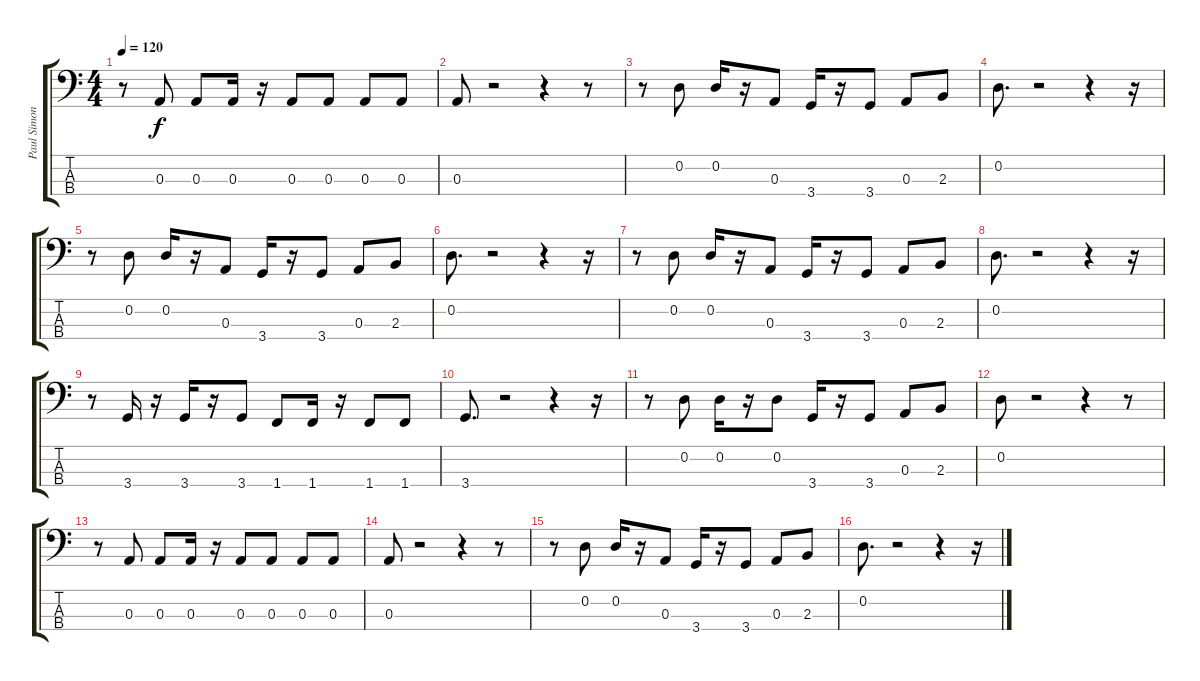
\track ("Paul Simonon" "Paul Simon") {instrument electricbassfinger}
\staff {score tabs}
\tuning (G2 D2 A1 E1) {hide}
\ts (4 4)
\tempo 120
\clef f4
\ks c
r.8{dy f} 0.3.8 0.3.8 0.3.16 r.16 0.3.8 0.3.8 0.3.8 0.3.8 |
0.3.8 r.2 r.4 r.8 |
r.8 0.2.8 0.2.16 r.16 0.3.8 3.4.16 r.16 3.4.8 0.3.8 2.3.8 |
0.2.8{d} r.2 r.4 r.16 |
r.8 0.2.8 0.2.16 r.16 0.3.8 3.4.16 r.16 3.4.8 0.3.8 2.3.8 |
0.2.8{d} r.2 r.4 r.16 |
r.8 0.2.8 0.2.16 r.16 0.3.8 3.4.16 r.16 3.4.8 0.3.8 2.3.8 |
0.2.8{d} r.2 r.4 r.16 |
r.8 3.4.16 r.16 3.4.16 r.16 3.4.8 1.4.8 1.4.16 r.16 1.4.8 1.4.8 |
3.4.8{d} r.2 r.4 r.16 |
r.8 0.2.8 0.2.16 r.16 0.2.8 3.4.16 r.16 3.4.8 0.3.8 2.3.8 |
0.2.8 r.2 r.4 r.8 |
r.8 0.3.8 0.3.8 0.3.16 r.16 0.3.8 0.3.8 0.3.8 0.3.8 |
0.3.8 r.2 r.4 r.8 |
r.8 0.2.8 0.2.16 r.16 0.3.8 3.4.16 r.16 3.4.8 0.3.8 2.3.8 |
0.2.8{d} r.2 r.4 r.16
